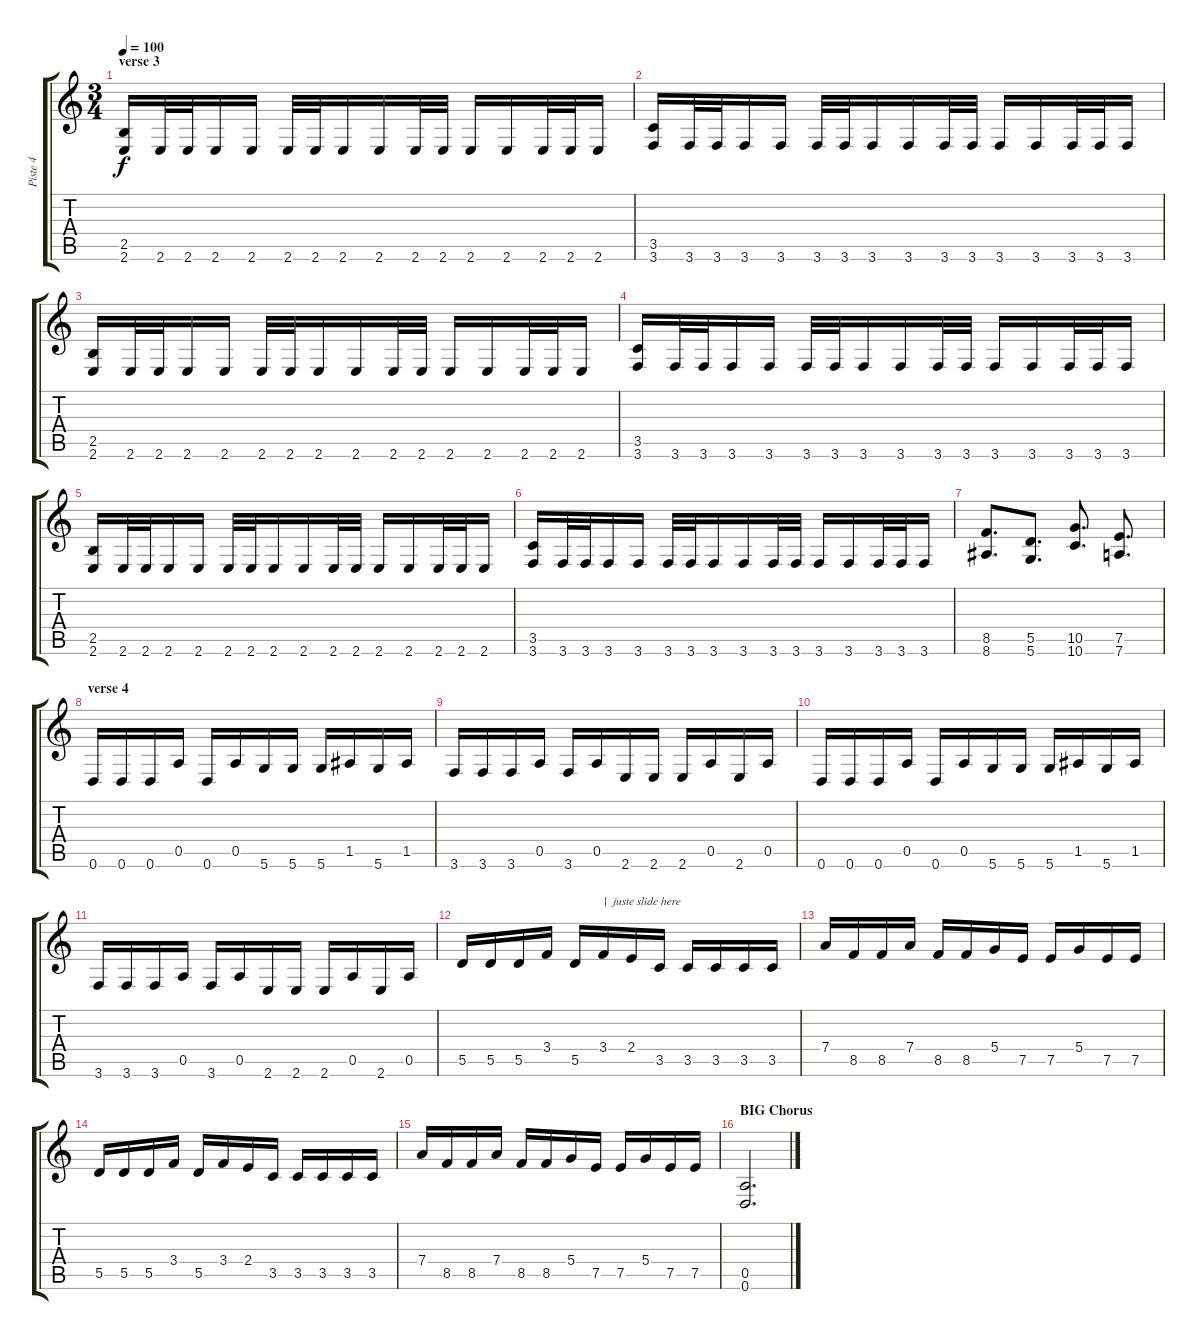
\track ("Piste 4" "Piste 4") {instrument distortionguitar}
\staff {score tabs}
\tuning (E4 B3 G3 D3 A2 D2) {hide}
\ts (3 4)
\section ("" "verse 3")
\tempo 100
\clef g2
\ks c
(2.5 2.6).16{dy f} 2.6.32 2.6.32 2.6.16 2.6.16 2.6.32 2.6.32 2.6.16 2.6.16 2.6.32 2.6.32 2.6.16 2.6.16 2.6.32 2.6.32 2.6.16 |
(3.5 3.6).16 3.6.32 3.6.32 3.6.16 3.6.16 3.6.32 3.6.32 3.6.16 3.6.16 3.6.32 3.6.32 3.6.16 3.6.16 3.6.32 3.6.32 3.6.16 |
(2.5 2.6).16 2.6.32 2.6.32 2.6.16 2.6.16 2.6.32 2.6.32 2.6.16 2.6.16 2.6.32 2.6.32 2.6.16 2.6.16 2.6.32 2.6.32 2.6.16 |
(3.5 3.6).16 3.6.32 3.6.32 3.6.16 3.6.16 3.6.32 3.6.32 3.6.16 3.6.16 3.6.32 3.6.32 3.6.16 3.6.16 3.6.32 3.6.32 3.6.16 |
(2.5 2.6).16 2.6.32 2.6.32 2.6.16 2.6.16 2.6.32 2.6.32 2.6.16 2.6.16 2.6.32 2.6.32 2.6.16 2.6.16 2.6.32 2.6.32 2.6.16 |
(3.5 3.6).16 3.6.32 3.6.32 3.6.16 3.6.16 3.6.32 3.6.32 3.6.16 3.6.16 3.6.32 3.6.32 3.6.16 3.6.16 3.6.32 3.6.32 3.6.16 |
(8.5 8.6).8{d} (5.5 5.6).8{d} (10.5 10.6).8{d} (7.5 7.6).8{d} |
\section ("" "verse 4")
0.6.16 0.6.16 0.6.16 0.5.16 0.6.16 0.5.16 5.6.16 5.6.16 5.6.16 1.5.16 5.6.16 1.5.16 |
3.6.16 3.6.16 3.6.16 0.5.16 3.6.16 0.5.16 2.6.16 2.6.16 2.6.16 0.5.16 2.6.16 0.5.16 |
0.6.16 0.6.16 0.6.16 0.5.16 0.6.16 0.5.16 5.6.16 5.6.16 5.6.16 1.5.16 5.6.16 1.5.16 |
3.6.16 3.6.16 3.6.16 0.5.16 3.6.16 0.5.16 2.6.16 2.6.16 2.6.16 0.5.16 2.6.16 0.5.16 |
5.5.16{volume 16} 5.5.16 5.5.16 3.4.16 5.5.16 3.4.16{txt "|  juste slide here"} 2.4.16 3.5.16 3.5.16 3.5.16 3.5.16 3.5.16 |
7.4.16 8.5.16 8.5.16 7.4.16 8.5.16 8.5.16 5.4.16 7.5.16 7.5.16 5.4.16 7.5.16 7.5.16 |
5.5.16 5.5.16 5.5.16 3.4.16 5.5.16 3.4.16 2.4.16 3.5.16 3.5.16 3.5.16 3.5.16 3.5.16 |
7.4.16 8.5.16 8.5.16 7.4.16 8.5.16 8.5.16 5.4.16 7.5.16 7.5.16 5.4.16 7.5.16 7.5.16 |
\section ("" "BIG Chorus")
(0.5 0.6).2{d}
